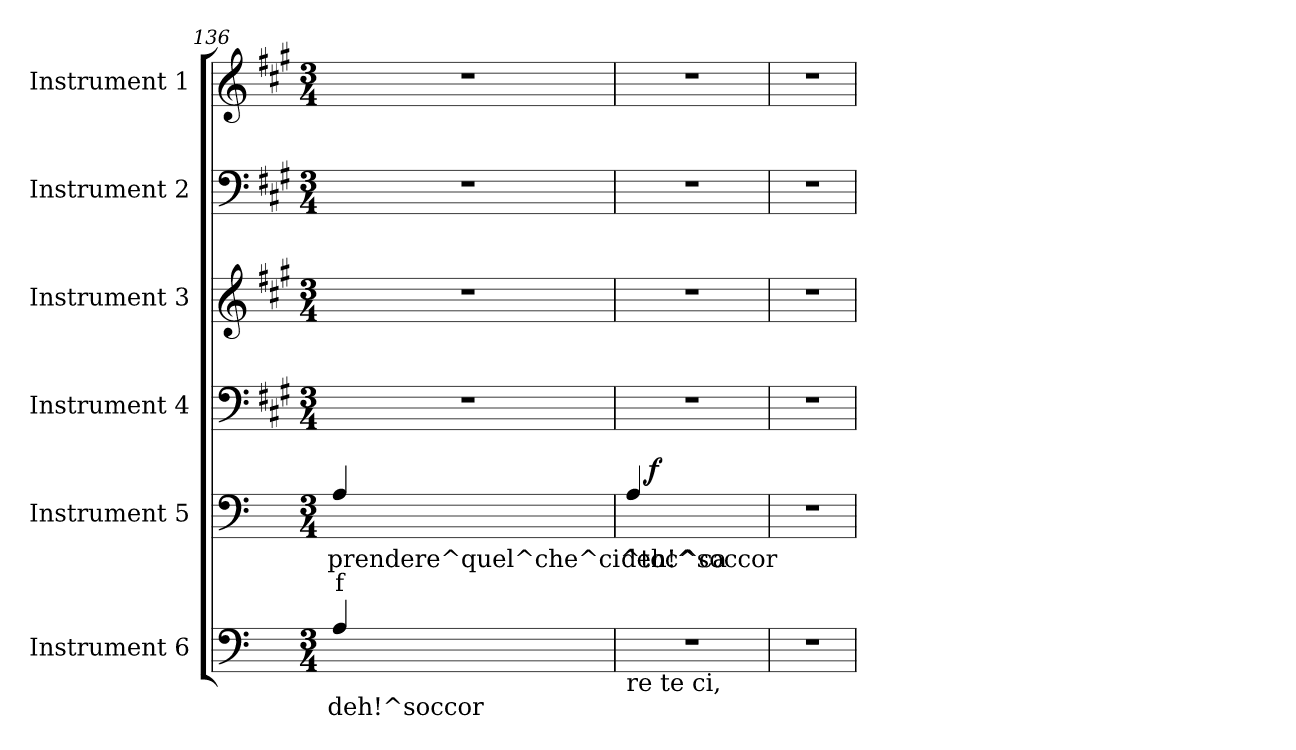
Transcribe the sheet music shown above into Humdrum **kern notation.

**kern	**text	**kern	**text	**text	**dynam	**kern	**kern	**kern	**kern
*part6	*part6	*part5	*part5	*part5	*part5	*part4	*part3	*part2	*part1
*staff6	*staff6	*staff5	*staff5	*staff5	*staff5	*staff4	*staff3	*staff2	*staff1
*I"Instrument 6	*	*I"Instrument 5	*	*	*	*I"Instrument 4	*I"Instrument 3	*I"Instrument 2	*I"Instrument 1
*	*	*	*	*	*	*clefF4	*clefG2	*clefF4	*clefG2
*k[]	*	*k[]	*	*	*	*k[f#c#g#]	*k[f#c#g#]	*k[f#c#g#]	*k[f#c#g#]
*C:	*	*C:	*	*	*	*A:	*A:	*A:	*A:
*M3/4	*	*M3/4	*	*	*	*M3/4	*M3/4	*M3/4	*M3/4
=136	=136	=136	=136	=136	=136	=136	=136	=136	=136
!	!LO:LY:b	!	!LO:LY:b:rj	!LO:LY:b:rj	!	!	!	!	!
4A/	deh!^soccor	4A/	prendere^quel^che^ci^toc^ca	f	.	2.r	2.r	2.r	2.r
2ryy	.	2ryy	.	.	.	.	.	.	.
=137	=137	=137	=137	=137	=137	=137	=137	=137	=137
!LO:TX:b:t=re te ci,	!	!	!	!	!	!	!	!	!
!	!	!	!LO:LY:b:rj	!	!	!	!	!	!
*	*	*^	*	*	*	*	*	*	*
2.r	.	4A/	16.ryy	deh!^soccor	.	.	2.r	2.r	2.r	2.r
!	!	!	!	!	!	!LO:DY:a	!	!	!	!
.	.	.	2ryy	.	.	f	.	.	.	.
.	.	2ryy	.	.	.	.	.	.	.	.
.	.	.	8ryy	.	.	.	.	.	.	.
.	.	.	32ryy	.	.	.	.	.	.	.
=138	=138	=138	=138	=138	=138	=138	=138	=138	=138	=138
!	!	!LO:TX:b:t=re te ci, deh! soccor re te ci perca ri tà che carne	!	!	!	!	!	!	!	!
*	*	*v	*v	*	*	*	*	*	*	*
2.r	.	2.r	.	.	.	2.r	2.r	2.r	2.r
=	=	=	=	=	=	=	=	=	=
*-	*-	*-	*-	*-	*-	*-	*-	*-	*-
